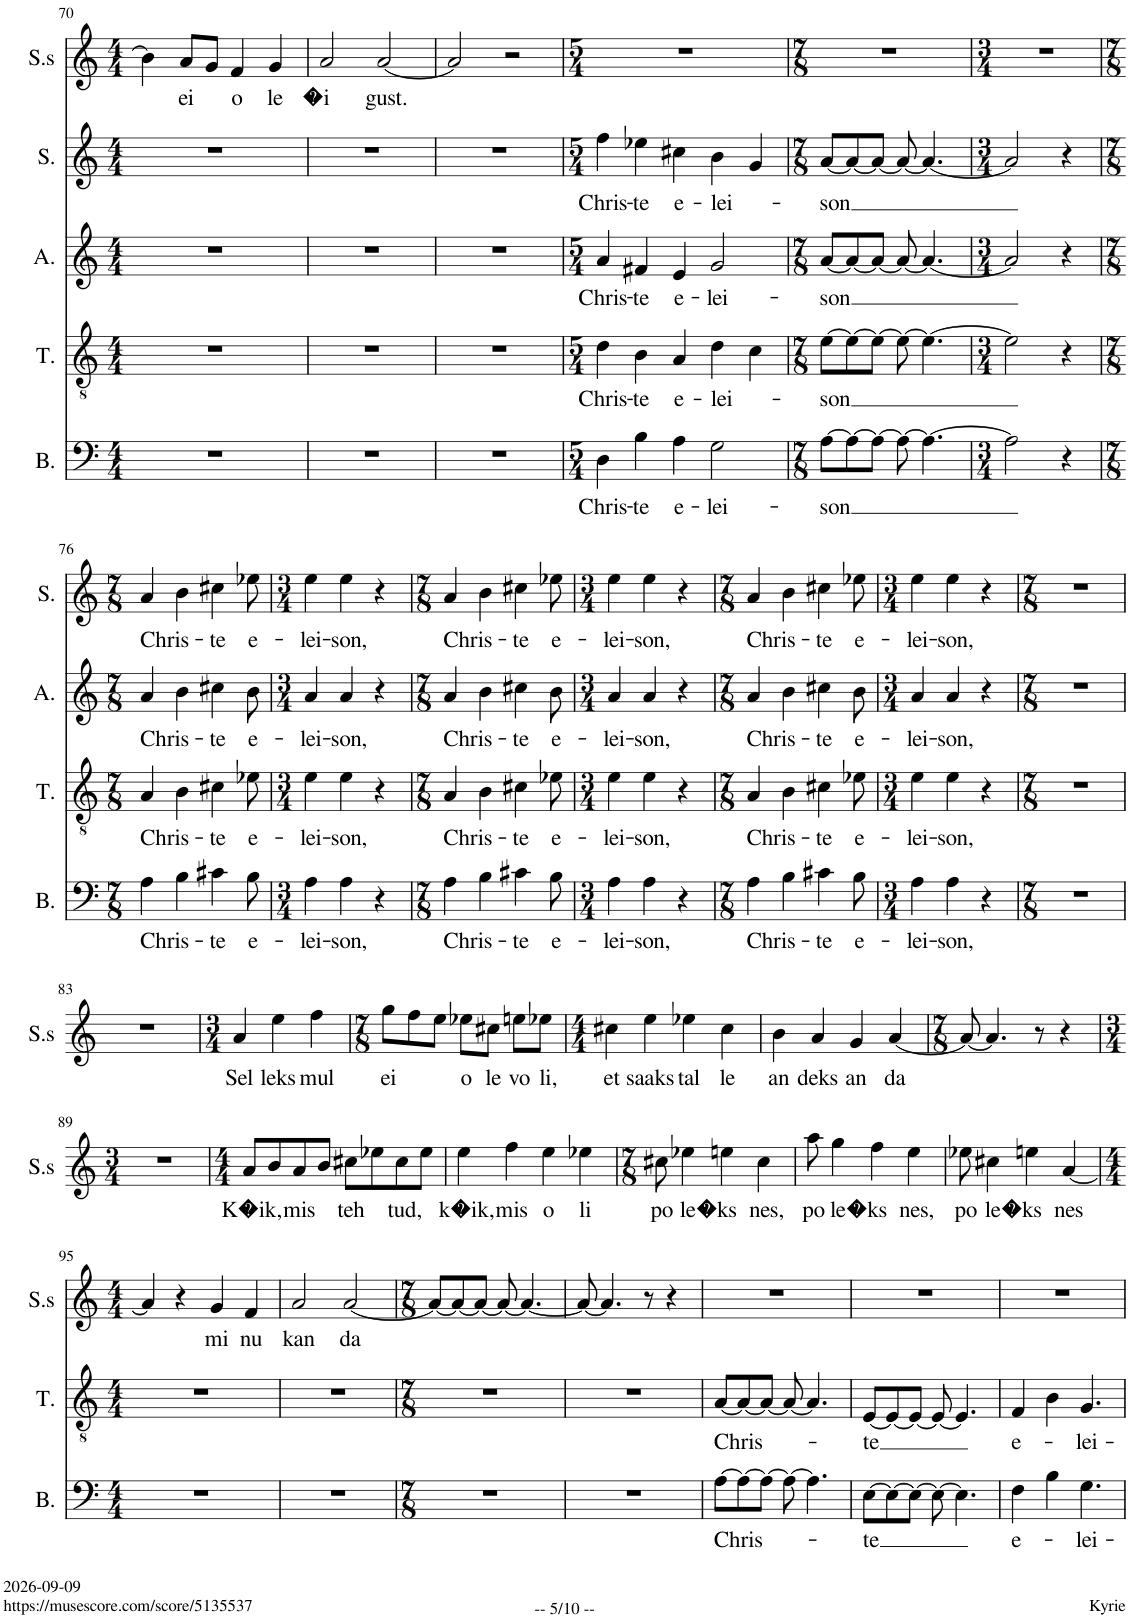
**kern	**text	**kern	**text	**kern	**text	**kern	**text	**kern	**text
*part5	*part5	*part4	*part4	*part3	*part3	*part2	*part2	*part1	*part1
*staff5	*staff5	*staff4	*staff4	*staff3	*staff3	*staff2	*staff2	*staff1	*staff1
*I"Bass	*	*I"Tenor	*	*I"Alto	*	*I"Soprano	*	*I"Soprano, s	*
*I'B.	*	*I'T.	*	*I'A.	*	*I'S.	*	*I'S.s	*
!!LO:PB:g=z
*clefF4	*	*clefGv2	*	*clefG2	*	*clefG2	*	*clefG2	*
*	*	*	*	*Trd1c2	*	*	*	*	*
*k[]	*	*k[]	*	*k[]	*	*k[]	*	*k[]	*
*M4/4	*	*M4/4	*	*M4/4	*	*M4/4	*	*M4/4	*
=70	=70	=70	=70	=70	=70	=70	=70	=70	=70
1r	.	1r	.	1r	.	1r	.	4b\]	.
!	!	!	!	!	!	!	!	!	!LO:LY:b
.	.	.	.	.	.	.	.	8a/L	ei
.	.	.	.	.	.	.	.	8g/J	.
!	!	!	!	!	!	!	!	!	!LO:LY:b
.	.	.	.	.	.	.	.	4f/	o
!	!	!	!	!	!	!	!	!	!LO:LY:b
.	.	.	.	.	.	.	.	4g/	le
=71	=71	=71	=71	=71	=71	=71	=71	=71	=71
!	!	!	!	!	!	!	!	!	!LO:LY:b
1r	.	1r	.	1r	.	1r	.	2a/	�i
!	!	!	!	!	!	!	!	!	!LO:LY:b
.	.	.	.	.	.	.	.	[2a/	gust.
=72	=72	=72	=72	=72	=72	=72	=72	=72	=72
1r	.	1r	.	1r	.	1r	.	2a/]	.
.	.	.	.	.	.	.	.	2r	.
=73	=73	=73	=73	=73	=73	=73	=73	=73	=73
*M5/4	*	*M5/4	*	*M5/4	*	*M5/4	*	*M5/4	*
!	!LO:LY:b	!	!LO:LY:b	!	!LO:LY:b	!	!LO:LY:b	!	!
4D\	Chris-	4d\	Chris-	4a/	Chris-	4ff\	Chris-	4%5r	.
!	!LO:LY:b	!	!LO:LY:b	!	!LO:LY:b	!	!LO:LY:b	!	!
4B\	-te	4B\	-te	4f#X/	-te	4ee-X\	-te	.	.
!	!LO:LY:b	!	!LO:LY:b	!	!LO:LY:b	!	!LO:LY:b	!	!
4A\	e-	4A/	e-	4e/	e-	4cc#X\	e-	.	.
!	!LO:LY:b	!	!LO:LY:b	!	!LO:LY:b	!	!LO:LY:b	!	!
2G\	-lei-	4d\	-lei-	2g/	-lei-	4b\	-lei-	.	.
.	.	4c\	.	.	.	4g/	.	.	.
=74	=74	=74	=74	=74	=74	=74	=74	=74	=74
*M7/8	*	*M7/8	*	*M7/8	*	*M7/8	*	*M7/8	*
!	!LO:LY:b	!	!LO:LY:b	!	!LO:LY:b	!	!LO:LY:b	!	!
[8A\L	-son	[8e\L	-son	[8a/L	-son	[8a/L	-son	2..r	.
8A\_	.	8e\_	.	8a/_	.	8a/_	.	.	.
8A\J_	.	8e\J_	.	8a/J_	.	8a/J_	.	.	.
8A\_	.	8e\_	.	8a/_	.	8a/_	.	.	.
4.A\_	.	4.e\_	.	4.a/_	.	4.a/_	.	.	.
=75	=75	=75	=75	=75	=75	=75	=75	=75	=75
*M3/4	*	*M3/4	*	*M3/4	*	*M3/4	*	*M3/4	*
2A\]	.	2e\]	.	2a/]	.	2a/]	.	2.r	.
4r	.	4r	.	4r	.	4r	.	.	.
!!LO:LB:g=z
=76	=76	=76	=76	=76	=76	=76	=76	=76	=76
*M7/8	*	*M7/8	*	*M7/8	*	*M7/8	*	*M7/8	*
!	!LO:LY:b	!	!LO:LY:b	!	!LO:LY:b	!	!LO:LY:b	!	!
4A\	Chris-	4A/	Chris-	4a/	Chris-	4a/	Chris-	2..r	.
4B\	.	4B\	.	4b\	.	4b\	.	.	.
!	!LO:LY:b	!	!LO:LY:b	!	!LO:LY:b	!	!LO:LY:b	!	!
4c#X\	-te	4c#X\	-te	4cc#X\	-te	4cc#X\	-te	.	.
!	!LO:LY:b	!	!LO:LY:b	!	!LO:LY:b	!	!LO:LY:b	!	!
8B\	e-	8e-X\	e-	8b\	e-	8ee-X\	e-	.	.
=77	=77	=77	=77	=77	=77	=77	=77	=77	=77
*M3/4	*	*M3/4	*	*M3/4	*	*M3/4	*	*M3/4	*
!	!LO:LY:b	!	!LO:LY:b	!	!LO:LY:b	!	!LO:LY:b	!	!
4A\	-lei-	4e\	-lei-	4a/	-lei-	4ee\	-lei-	2.r	.
!	!LO:LY:b	!	!LO:LY:b	!	!LO:LY:b	!	!LO:LY:b	!	!
4A\	-son,	4e\	-son,	4a/	-son,	4ee\	-son,	.	.
4r	.	4r	.	4r	.	4r	.	.	.
=78	=78	=78	=78	=78	=78	=78	=78	=78	=78
*M7/8	*	*M7/8	*	*M7/8	*	*M7/8	*	*M7/8	*
!	!LO:LY:b	!	!LO:LY:b	!	!LO:LY:b	!	!LO:LY:b	!	!
4A\	Chris-	4A/	Chris-	4a/	Chris-	4a/	Chris-	2..r	.
4B\	.	4B\	.	4b\	.	4b\	.	.	.
!	!LO:LY:b	!	!LO:LY:b	!	!LO:LY:b	!	!LO:LY:b	!	!
4c#X\	-te	4c#X\	-te	4cc#X\	-te	4cc#X\	-te	.	.
!	!LO:LY:b	!	!LO:LY:b	!	!LO:LY:b	!	!LO:LY:b	!	!
8B\	e-	8e-X\	e-	8b\	e-	8ee-X\	e-	.	.
=79	=79	=79	=79	=79	=79	=79	=79	=79	=79
*M3/4	*	*M3/4	*	*M3/4	*	*M3/4	*	*M3/4	*
!	!LO:LY:b	!	!LO:LY:b	!	!LO:LY:b	!	!LO:LY:b	!	!
4A\	-lei-	4e\	-lei-	4a/	-lei-	4ee\	-lei-	2.r	.
!	!LO:LY:b	!	!LO:LY:b	!	!LO:LY:b	!	!LO:LY:b	!	!
4A\	-son,	4e\	-son,	4a/	-son,	4ee\	-son,	.	.
4r	.	4r	.	4r	.	4r	.	.	.
=80	=80	=80	=80	=80	=80	=80	=80	=80	=80
*M7/8	*	*M7/8	*	*M7/8	*	*M7/8	*	*M7/8	*
!	!LO:LY:b	!	!LO:LY:b	!	!LO:LY:b	!	!LO:LY:b	!	!
4A\	Chris-	4A/	Chris-	4a/	Chris-	4a/	Chris-	2..r	.
4B\	.	4B\	.	4b\	.	4b\	.	.	.
!	!LO:LY:b	!	!LO:LY:b	!	!LO:LY:b	!	!LO:LY:b	!	!
4c#X\	-te	4c#X\	-te	4cc#X\	-te	4cc#X\	-te	.	.
!	!LO:LY:b	!	!LO:LY:b	!	!LO:LY:b	!	!LO:LY:b	!	!
8B\	e-	8e-X\	e-	8b\	e-	8ee-X\	e-	.	.
=81	=81	=81	=81	=81	=81	=81	=81	=81	=81
*M3/4	*	*M3/4	*	*M3/4	*	*M3/4	*	*M3/4	*
!	!LO:LY:b	!	!LO:LY:b	!	!LO:LY:b	!	!LO:LY:b	!	!
4A\	-lei-	4e\	-lei-	4a/	-lei-	4ee\	-lei-	2.r	.
!	!LO:LY:b	!	!LO:LY:b	!	!LO:LY:b	!	!LO:LY:b	!	!
4A\	-son,	4e\	-son,	4a/	-son,	4ee\	-son,	.	.
4r	.	4r	.	4r	.	4r	.	.	.
=82	=82	=82	=82	=82	=82	=82	=82	=82	=82
*M7/8	*	*M7/8	*	*M7/8	*	*M7/8	*	*M7/8	*
2..r	.	2..r	.	2..r	.	2..r	.	2..r	.
!!LO:LB:g=z
=83	=83	=83	=83	=83	=83	=83	=83	=83	=83
2..r	.	2..r	.	2..r	.	2..r	.	2..r	.
=84	=84	=84	=84	=84	=84	=84	=84	=84	=84
*M3/4	*	*M3/4	*	*M3/4	*	*M3/4	*	*M3/4	*
!	!	!	!	!	!	!	!	!	!LO:LY:b
2.r	.	2.r	.	2.r	.	2.r	.	4a/	Sel
!	!	!	!	!	!	!	!	!	!LO:LY:b
.	.	.	.	.	.	.	.	4ee\	leks
!	!	!	!	!	!	!	!	!	!LO:LY:b
.	.	.	.	.	.	.	.	4ff\	mul
=85	=85	=85	=85	=85	=85	=85	=85	=85	=85
*M7/8	*	*M7/8	*	*M7/8	*	*M7/8	*	*M7/8	*
!	!	!	!	!	!	!	!	!	!LO:LY:b
2..r	.	2..r	.	2..r	.	2..r	.	8gg\L	ei
.	.	.	.	.	.	.	.	8ff\	.
.	.	.	.	.	.	.	.	8ee\J	.
!	!	!	!	!	!	!	!	!	!LO:LY:b
.	.	.	.	.	.	.	.	8ee-X\L	o
!	!	!	!	!	!	!	!	!	!LO:LY:b
.	.	.	.	.	.	.	.	8cc#X\J	le
!	!	!	!	!	!	!	!	!	!LO:LY:b
.	.	.	.	.	.	.	.	8een\L	vo
!	!	!	!	!	!	!	!	!	!LO:LY:b
.	.	.	.	.	.	.	.	8ee-X\J	li,
=86	=86	=86	=86	=86	=86	=86	=86	=86	=86
*M4/4	*	*M4/4	*	*M4/4	*	*M4/4	*	*M4/4	*
!	!	!	!	!	!	!	!	!	!LO:LY:b
1r	.	1r	.	1r	.	1r	.	4cc#X\	et
!	!	!	!	!	!	!	!	!	!LO:LY:b
.	.	.	.	.	.	.	.	4ee\	saaks
!	!	!	!	!	!	!	!	!	!LO:LY:b
.	.	.	.	.	.	.	.	4ee-X\	tal
!	!	!	!	!	!	!	!	!	!LO:LY:b
.	.	.	.	.	.	.	.	4cc#\	le
=87	=87	=87	=87	=87	=87	=87	=87	=87	=87
!	!	!	!	!	!	!	!	!	!LO:LY:b
1r	.	1r	.	1r	.	1r	.	4b\	an
!	!	!	!	!	!	!	!	!	!LO:LY:b
.	.	.	.	.	.	.	.	4a/	deks
!	!	!	!	!	!	!	!	!	!LO:LY:b
.	.	.	.	.	.	.	.	4g/	an
!	!	!	!	!	!	!	!	!	!LO:LY:b
.	.	.	.	.	.	.	.	[4a/	da
=88	=88	=88	=88	=88	=88	=88	=88	=88	=88
*M7/8	*	*M7/8	*	*M7/8	*	*M7/8	*	*M7/8	*
2..r	.	2..r	.	2..r	.	2..r	.	8a/_	.
.	.	.	.	.	.	.	.	4.a/]	.
.	.	.	.	.	.	.	.	8r	.
.	.	.	.	.	.	.	.	4r	.
!!LO:LB:g=z
=89	=89	=89	=89	=89	=89	=89	=89	=89	=89
*M3/4	*	*M3/4	*	*M3/4	*	*M3/4	*	*M3/4	*
2.r	.	2.r	.	2.r	.	2.r	.	2.r	.
=90	=90	=90	=90	=90	=90	=90	=90	=90	=90
*M4/4	*	*M4/4	*	*M4/4	*	*M4/4	*	*M4/4	*
!	!	!	!	!	!	!	!	!	!LO:LY:b
1r	.	1r	.	1r	.	1r	.	8a/L	K�ik,
.	.	.	.	.	.	.	.	8b/	.
!	!	!	!	!	!	!	!	!	!LO:LY:b
.	.	.	.	.	.	.	.	8a/	mis
.	.	.	.	.	.	.	.	8b/J	.
!	!	!	!	!	!	!	!	!	!LO:LY:b
.	.	.	.	.	.	.	.	8cc#X\L	teh
.	.	.	.	.	.	.	.	8ee-X\	.
!	!	!	!	!	!	!	!	!	!LO:LY:b
.	.	.	.	.	.	.	.	8cc#\	tud,
.	.	.	.	.	.	.	.	8ee-\J	.
=91	=91	=91	=91	=91	=91	=91	=91	=91	=91
!	!	!	!	!	!	!	!	!	!LO:LY:b
1r	.	1r	.	1r	.	1r	.	4ee\	k�ik,
!	!	!	!	!	!	!	!	!	!LO:LY:b
.	.	.	.	.	.	.	.	4ff\	mis
!	!	!	!	!	!	!	!	!	!LO:LY:b
.	.	.	.	.	.	.	.	4ee\	o
!	!	!	!	!	!	!	!	!	!LO:LY:b
.	.	.	.	.	.	.	.	4ee-X\	li
=92	=92	=92	=92	=92	=92	=92	=92	=92	=92
*M7/8	*	*M7/8	*	*M7/8	*	*M7/8	*	*M7/8	*
!	!	!	!	!	!	!	!	!	!LO:LY:b
2..r	.	2..r	.	2..r	.	2..r	.	8cc#X\	po
!	!	!	!	!	!	!	!	!	!LO:LY:b
.	.	.	.	.	.	.	.	4ee-X\	le
!	!	!	!	!	!	!	!	!	!LO:LY:b
.	.	.	.	.	.	.	.	4een\	�ks
!	!	!	!	!	!	!	!	!	!LO:LY:b
.	.	.	.	.	.	.	.	4cc#\	nes,
=93	=93	=93	=93	=93	=93	=93	=93	=93	=93
!	!	!	!	!	!	!	!	!	!LO:LY:b
2..r	.	2..r	.	2..r	.	2..r	.	8aa\	po
!	!	!	!	!	!	!	!	!	!LO:LY:b
.	.	.	.	.	.	.	.	4gg\	le
!	!	!	!	!	!	!	!	!	!LO:LY:b
.	.	.	.	.	.	.	.	4ff\	�ks
!	!	!	!	!	!	!	!	!	!LO:LY:b
.	.	.	.	.	.	.	.	4ee\	nes,
=94	=94	=94	=94	=94	=94	=94	=94	=94	=94
!	!	!	!	!	!	!	!	!	!LO:LY:b
2..r	.	2..r	.	2..r	.	2..r	.	8ee-X\	po
!	!	!	!	!	!	!	!	!	!LO:LY:b
.	.	.	.	.	.	.	.	4cc#X\	le
!	!	!	!	!	!	!	!	!	!LO:LY:b
.	.	.	.	.	.	.	.	4een\	�ks
!	!	!	!	!	!	!	!	!	!LO:LY:b
.	.	.	.	.	.	.	.	[4a/	nes
!!LO:LB:g=z
=95	=95	=95	=95	=95	=95	=95	=95	=95	=95
*M4/4	*	*M4/4	*	*M4/4	*	*M4/4	*	*M4/4	*
1r	.	1r	.	1r	.	1r	.	4a/]	.
.	.	.	.	.	.	.	.	4r	.
!	!	!	!	!	!	!	!	!	!LO:LY:b
.	.	.	.	.	.	.	.	4g/	mi
!	!	!	!	!	!	!	!	!	!LO:LY:b
.	.	.	.	.	.	.	.	4f/	nu
=96	=96	=96	=96	=96	=96	=96	=96	=96	=96
!	!	!	!	!	!	!	!	!	!LO:LY:b
1r	.	1r	.	1r	.	1r	.	2a/	kan
!	!	!	!	!	!	!	!	!	!LO:LY:b
.	.	.	.	.	.	.	.	[2a/	da
=97	=97	=97	=97	=97	=97	=97	=97	=97	=97
*M7/8	*	*M7/8	*	*M7/8	*	*M7/8	*	*M7/8	*
2..r	.	2..r	.	2..r	.	2..r	.	8a/L_	.
.	.	.	.	.	.	.	.	8a/_	.
.	.	.	.	.	.	.	.	8a/J_	.
.	.	.	.	.	.	.	.	8a/_	.
.	.	.	.	.	.	.	.	4.a/_	.
=98	=98	=98	=98	=98	=98	=98	=98	=98	=98
2..r	.	2..r	.	2..r	.	2..r	.	8a/_	.
.	.	.	.	.	.	.	.	4.a/]	.
.	.	.	.	.	.	.	.	8r	.
.	.	.	.	.	.	.	.	4r	.
=99	=99	=99	=99	=99	=99	=99	=99	=99	=99
!	!LO:LY:b	!	!LO:LY:b	!	!	!	!	!	!
[8A\L	Chris-	[8A/L	Chris-	2..r	.	2..r	.	2..r	.
8A\_	.	8A/_	.	.	.	.	.	.	.
8A\J_	.	8A/J_	.	.	.	.	.	.	.
8A\_	.	8A/_	.	.	.	.	.	.	.
4.A\]	.	4.A/]	.	.	.	.	.	.	.
=100	=100	=100	=100	=100	=100	=100	=100	=100	=100
!	!LO:LY:b	!	!LO:LY:b	!	!	!	!	!	!
[8E\L	-te	[8E/L	-te	2..r	.	2..r	.	2..r	.
8E\_	.	8E/_	.	.	.	.	.	.	.
8E\J_	.	8E/J_	.	.	.	.	.	.	.
8E\_	.	8E/_	.	.	.	.	.	.	.
4.E\]	.	4.E/]	.	.	.	.	.	.	.
=101	=101	=101	=101	=101	=101	=101	=101	=101	=101
!	!LO:LY:b	!	!LO:LY:b	!	!	!	!	!	!
4F\	e-	4F/	e-	2..r	.	2..r	.	2..r	.
4B\	.	4B\	.	.	.	.	.	.	.
!	!LO:LY:b	!	!LO:LY:b	!	!	!	!	!	!
4.G\	-lei-	4.G/	-lei-	.	.	.	.	.	.
=	=	=	=	=	=	=	=	=	=
*-	*-	*-	*-	*-	*-	*-	*-	*-	*-
